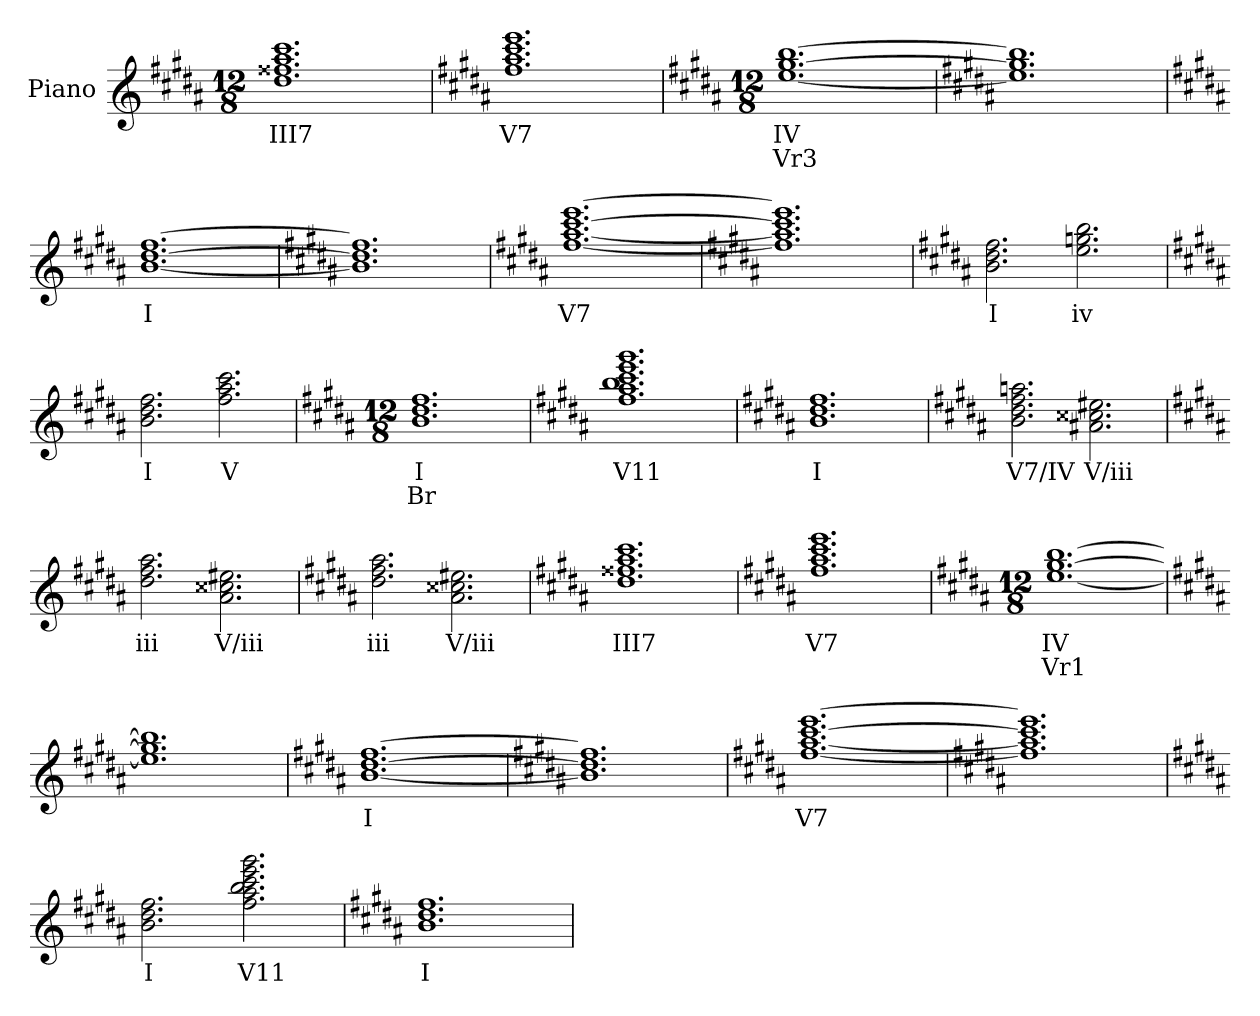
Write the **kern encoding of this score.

**kern	**text	**text
*part1	*part1	*part1
*staff1	*staff1	*staff1
*I"Piano	*	*
*I'Pno	*	*
*k[f#c#g#d#a#]	*	*
*B:	*	*
*M12/8	*	*
=	=	=
1.dd# 1.ff##X 1.aa# 1.ccc#	III7	.
=	=	=
*k[f#c#g#d#a#]	*	*
*B:	*	*
1.ff# 1.aa# 1.ccc# 1.eee	V7	.
=	=	=
*k[f#c#g#d#a#]	*	*
*B:	*	*
*M12/8	*	*
[1.ee [1.gg# [1.bb	IV	Vr3
=	=	=
*k[f#c#g#d#a#]	*	*
*B:	*	*
1.ee] 1.gg#] 1.bb]	.	.
=	=	=
*k[f#c#g#d#a#]	*	*
*B:	*	*
[1.b [1.dd# [1.ff#	I	.
=	=	=
*k[f#c#g#d#a#]	*	*
*B:	*	*
1.b] 1.dd#] 1.ff#]	.	.
=	=	=
*k[f#c#g#d#a#]	*	*
*B:	*	*
[1.ff# [1.aa# [1.ccc# [1.eee	V7	.
=	=	=
*k[f#c#g#d#a#]	*	*
*B:	*	*
1.ff#] 1.aa#] 1.ccc#] 1.eee]	.	.
=	=	=
*k[f#c#g#d#a#]	*	*
*B:	*	*
2.b 2.dd# 2.ff#	I	.
2.ee 2.ggn 2.bb	iv	.
=	=	=
*k[f#c#g#d#a#]	*	*
*B:	*	*
2.b 2.dd# 2.ff#	I	.
2.ff# 2.aa# 2.ccc#	V	.
=	=	=
*k[f#c#g#d#a#]	*	*
*B:	*	*
*M12/8	*	*
1.b 1.dd# 1.ff#	I	Br
=	=	=
*k[f#c#g#d#a#]	*	*
*B:	*	*
1.ff# 1.aa# 1.ccc# 1.eee 1.ggg# 1.bb	V11	.
=	=	=
*k[f#c#g#d#a#]	*	*
*B:	*	*
1.b 1.dd# 1.ff#	I	.
=	=	=
*k[f#c#g#d#a#]	*	*
*B:	*	*
2.b 2.dd# 2.ff# 2.aan	V7/IV	.
2.a#X 2.cc##X 2.ee#X	V/iii	.
=	=	=
*k[f#c#g#d#a#]	*	*
*B:	*	*
2.dd# 2.ff# 2.aa#	iii	.
2.a# 2.cc##X 2.ee#X	V/iii	.
=	=	=
*k[f#c#g#d#a#]	*	*
*B:	*	*
2.dd# 2.ff# 2.aa#	iii	.
2.a# 2.cc##X 2.ee#X	V/iii	.
=	=	=
*k[f#c#g#d#a#]	*	*
*B:	*	*
1.dd# 1.ff##X 1.aa# 1.ccc#	III7	.
=	=	=
*k[f#c#g#d#a#]	*	*
*B:	*	*
1.ff# 1.aa# 1.ccc# 1.eee	V7	.
=	=	=
*k[f#c#g#d#a#]	*	*
*B:	*	*
*M12/8	*	*
[1.ee [1.gg# [1.bb	IV	Vr1
=	=	=
*k[f#c#g#d#a#]	*	*
*B:	*	*
1.ee] 1.gg#] 1.bb]	.	.
=	=	=
*k[f#c#g#d#a#]	*	*
*B:	*	*
[1.b [1.dd# [1.ff#	I	.
=	=	=
*k[f#c#g#d#a#]	*	*
*B:	*	*
1.b] 1.dd#] 1.ff#]	.	.
=	=	=
*k[f#c#g#d#a#]	*	*
*B:	*	*
[1.ff# [1.aa# [1.ccc# [1.eee	V7	.
=	=	=
*k[f#c#g#d#a#]	*	*
*B:	*	*
1.ff#] 1.aa#] 1.ccc#] 1.eee]	.	.
=	=	=
*k[f#c#g#d#a#]	*	*
*B:	*	*
2.b 2.dd# 2.ff#	I	.
2.ff# 2.aa# 2.ccc# 2.eee 2.ggg# 2.bb	V11	.
=	=	=
*k[f#c#g#d#a#]	*	*
*B:	*	*
1.b 1.dd# 1.ff#	I	.
=	=	=
*-	*-	*-
